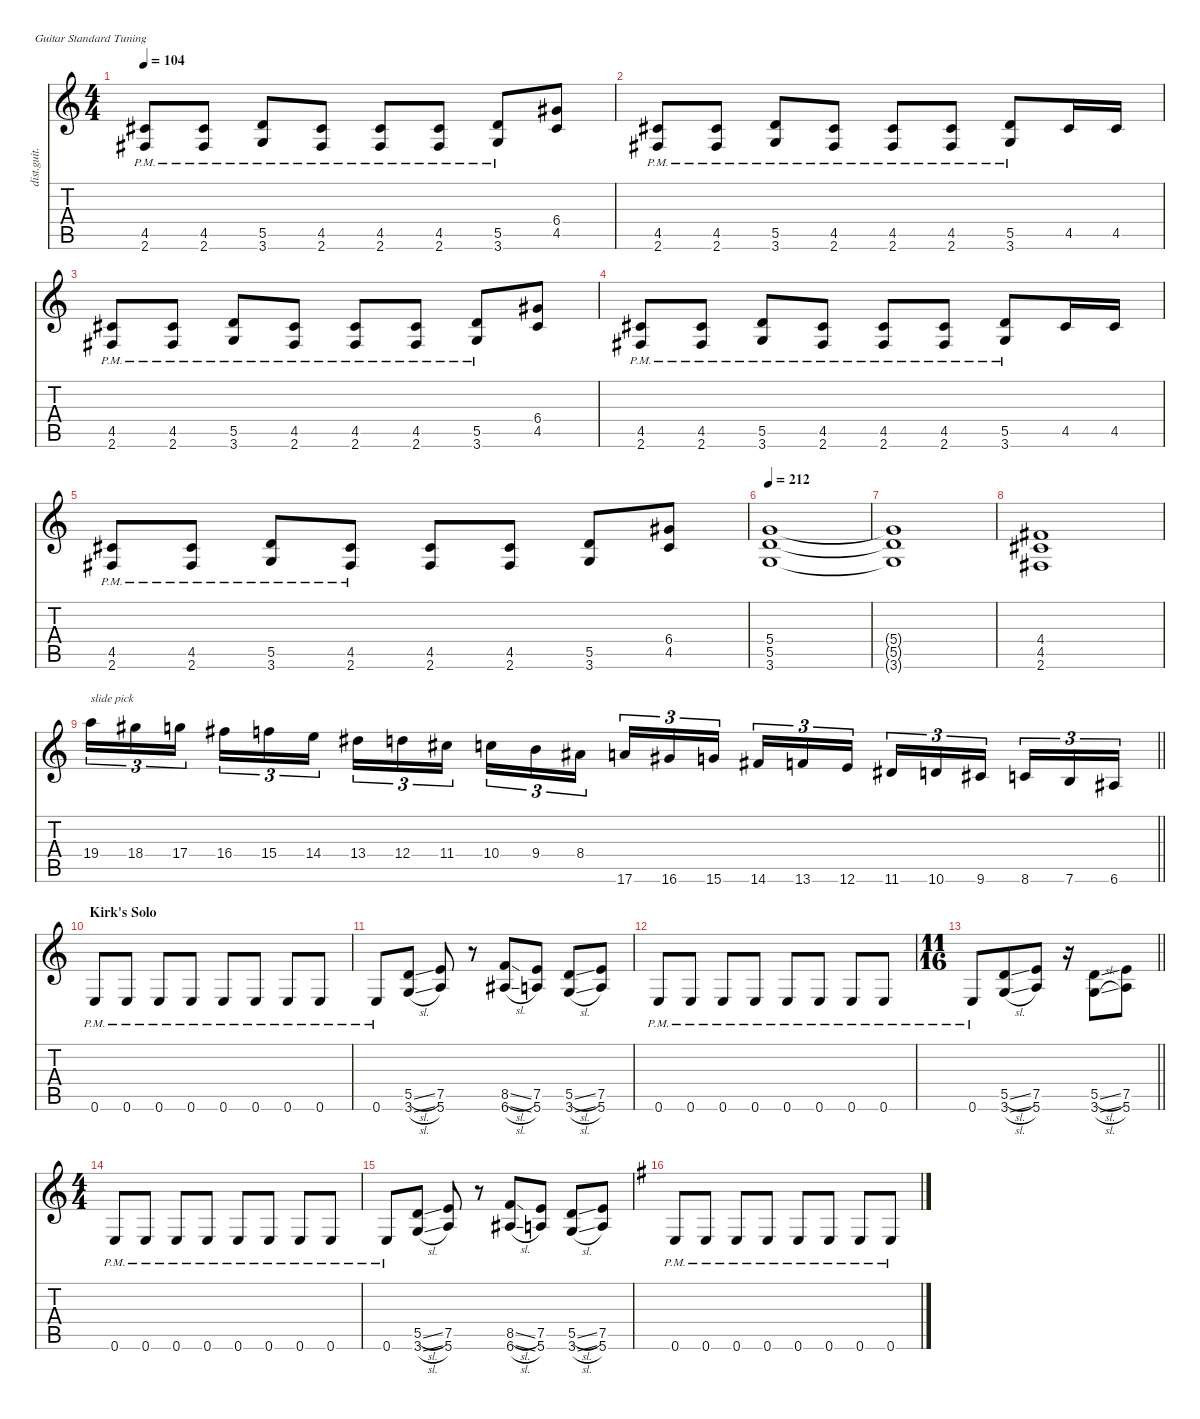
\defaultSystemsLayout 4
\hideDynamics
\bracketExtendMode nobrackets
\track ("Kirk Hammett" "dist.guit.") {mute instrument distortionguitar}
\staff {score tabs}
\tuning (E4 B3 G3 D3 A2 E2)
\ts (4 4)
\tempo 104
\clef g2
\ks c
(4.5{pm acc #} 2.6{pm acc #}).8{dy fff beam Up} (4.5{pm acc #} 2.6{pm acc #}).8{beam Up} (5.5{pm} 3.6{pm}).8{beam Up} (4.5{pm acc #} 2.6{pm acc #}).8{beam Up} (4.5{pm acc #} 2.6{pm acc #}).8{beam Up} (4.5{pm acc #} 2.6{pm acc #}).8{beam Up} (5.5{pm} 3.6{pm}).8{beam Up} (6.4{acc #} 4.5{acc #}).8{beam Up} |
(4.5{pm acc #} 2.6{pm acc #}).8{beam Up} (4.5{pm acc #} 2.6{pm acc #}).8{beam Up} (5.5{pm} 3.6{pm}).8{dy f beam Up} (4.5{pm acc #} 2.6{pm acc #}).8{dy fff beam Up} (4.5{pm acc #} 2.6{pm acc #}).8{beam Up} (4.5{pm acc #} 2.6{pm acc #}).8{beam Up} (5.5{pm} 3.6{pm}).8{dy f beam Up} 4.5{acc #}.16{dy fff beam Up} 4.5{acc #}.16{beam Up} |
(4.5{pm acc #} 2.6{pm acc #}).8{beam Up} (4.5{pm acc #} 2.6{pm acc #}).8{beam Up} (5.5{pm} 3.6{pm}).8{beam Up} (4.5{pm acc #} 2.6{pm acc #}).8{beam Up} (4.5{pm acc #} 2.6{pm acc #}).8{beam Up} (4.5{pm acc #} 2.6{pm acc #}).8{beam Up} (5.5{pm} 3.6{pm}).8{beam Up} (6.4{acc #} 4.5{acc #}).8{beam Up} |
(4.5{pm acc #} 2.6{pm acc #}).8{beam Up} (4.5{pm acc #} 2.6{pm acc #}).8{beam Up} (5.5{pm} 3.6{pm}).8{dy f beam Up} (4.5{pm acc #} 2.6{pm acc #}).8{dy fff beam Up} (4.5{pm acc #} 2.6{pm acc #}).8{beam Up} (4.5{pm acc #} 2.6{pm acc #}).8{beam Up} (5.5{pm} 3.6{pm}).8{dy f beam Up} 4.5{acc #}.16{dy fff beam Up} 4.5{acc #}.16{beam Up} |
(4.5{pm acc #} 2.6{pm acc #}).8{beam Up} (4.5{pm acc #} 2.6{pm acc #}).8{beam Up} (5.5{pm} 3.6{pm}).8{beam Up} (4.5{pm acc #} 2.6{pm acc #}).8{beam Up} (4.5{acc #} 2.6{acc #}).8{beam Up} (4.5{acc #} 2.6{acc #}).8{beam Up} (5.5 3.6).8{beam Up} (6.4{acc #} 4.5{acc #}).8{beam Up} |
\tempo 212
(5.4 5.5 3.6).1{beam Up} |
(5.4{t} 5.5{t} 3.6{t}).1{dy f beam Up} |
(4.4{acc #} 4.5{acc #} 2.6{acc #}).1{dy fff beam Up} |
\barLineRight lightlight
19.4.16{tu (3 2) txt "slide pick" dy f instrument guitarfretnoise beam Down} 18.4{acc #}.16{tu (3 2) beam Down} 17.4.16{tu (3 2) beam Down} 16.4{acc #}.16{tu (3 2) beam Down} 15.4.16{tu (3 2) beam Down} 14.4.16{tu (3 2) beam Down} 13.4{acc #}.16{tu (3 2) beam Down} 12.4.16{tu (3 2) beam Down} 11.4{acc #}.16{tu (3 2) beam Down} 10.4.16{tu (3 2) beam Down} 9.4.16{tu (3 2) beam Down} 8.4{acc #}.16{tu (3 2) beam Down} 17.6.16{tu (3 2) beam Up} 16.6{acc #}.16{tu (3 2) beam Up} 15.6.16{tu (3 2) beam Up} 14.6{acc #}.16{tu (3 2) beam Up} 13.6.16{tu (3 2) beam Up} 12.6.16{tu (3 2) beam Up} 11.6{acc #}.16{tu (3 2) beam Up} 10.6.16{tu (3 2) beam Up} 9.6{acc #}.16{tu (3 2) beam Up} 8.6.16{tu (3 2) beam Up} 7.6.16{tu (3 2) beam Up} 6.6{acc #}.16{tu (3 2) beam Up} |
\section ("" "Kirk's Solo")
0.6{pm}.8{dy fff instrument distortionguitar beam Up} 0.6{pm}.8{beam Up} 0.6{pm}.8{beam Up} 0.6{pm}.8{beam Up} 0.6{pm}.8{beam Up} 0.6{pm}.8{beam Up} 0.6{pm}.8{beam Up} 0.6{pm}.8{beam Up} |
0.6{pm}.8{beam Up} (5.5{sl} 3.6{sl}).8{beam Up} (7.5 5.6).8{beam Up} r.8{beam Down} (8.5{sl} 6.6{sl acc #}).8{beam Up} (7.5 5.6).8{beam Up} (5.5{sl} 3.6{sl}).8{beam Up} (7.5 5.6).8{dy f beam Up} |
0.6{pm}.8{dy fff beam Up} 0.6{pm}.8{beam Up} 0.6{pm}.8{beam Up} 0.6{pm}.8{beam Up} 0.6{pm}.8{beam Up} 0.6{pm}.8{beam Up} 0.6{pm}.8{beam Up} 0.6{pm}.8{beam Up} |
\ts (11 16)
\beaming (8 3 2)
\barLineRight lightlight
0.6{pm}.8{beam Up} (5.5{sl} 3.6{sl}).8{beam Up} (7.5 5.6).8{beam Up} r.16{beam Down} (5.5{sl} 3.6{sl}).8{beam Up} (7.5 5.6).8{dy f beam Up} |
\ts (4 4)
\beaming (8 2 2 2 2)
0.6{pm}.8{dy fff beam Up} 0.6{pm}.8{beam Up} 0.6{pm}.8{beam Up} 0.6{pm}.8{beam Up} 0.6{pm}.8{beam Up} 0.6{pm}.8{beam Up} 0.6{pm}.8{beam Up} 0.6{pm}.8{beam Up} |
0.6{pm}.8{beam Up} (5.5{sl} 3.6{sl}).8{beam Up} (7.5 5.6).8{beam Up} r.8{beam Down} (8.5{sl} 6.6{sl acc #}).8{beam Up} (7.5 5.6).8{beam Up} (5.5{sl} 3.6{sl}).8{beam Up} (7.5 5.6).8{dy f beam Up} |
\ks g
0.6{pm acc forcenatural}.8{dy fff beam Up} 0.6{pm acc forcenatural}.8{beam Up} 0.6{pm acc forcenatural}.8{beam Up} 0.6{pm acc forcenatural}.8{beam Up} 0.6{pm acc forcenatural}.8{beam Up} 0.6{pm acc forcenatural}.8{beam Up} 0.6{pm acc forcenatural}.8{beam Up} 0.6{pm acc forcenatural}.8{beam Up}
